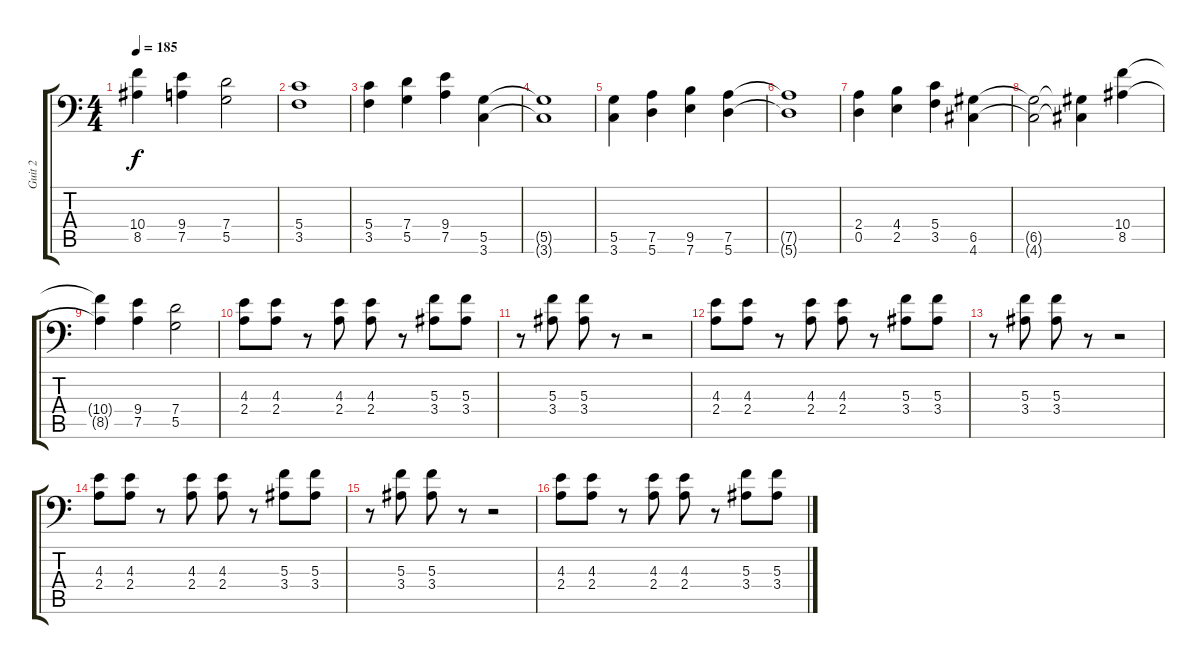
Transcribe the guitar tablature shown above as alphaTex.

\track ("Guit 2" "Guit 2") {instrument distortionguitar}
\staff {score tabs}
\tuning (A3 E3 C3 G2 D2 A1) {hide}
\ts (4 4)
\tempo 185
\clef f4
\ks c
(10.4{t} 8.5{t}).4{dy f} (9.4 7.5).4 (7.4 5.5).2 |
(5.4 3.5).1 |
(5.4 3.5).4 (7.4 5.5).4 (9.4 7.5).4 (5.5 3.6).4 |
(5.5{t} 3.6{t}).1 |
(5.5 3.6).4 (7.5 5.6).4 (9.5 7.6).4 (7.5 5.6).4 |
(7.5{t} 5.6{t}).1 |
(2.4 0.5).4 (4.4 2.5).4 (5.4 3.5).4 (6.5 4.6).4 |
(6.5{t} 4.6{t}).2 (6.5{t} 4.6{t}).4 (10.4 8.5).4 |
(10.4{t} 8.5{t}).4 (9.4 7.5).4 (7.4 5.5).2 |
(4.3 2.4).8 (4.3 2.4).8 r.8 (4.3 2.4).8 (4.3 2.4).8 r.8 (5.3 3.4).8 (5.3 3.4).8 |
r.8 (5.3 3.4).8 (5.3 3.4).8 r.8 r.2 |
(4.3 2.4).8 (4.3 2.4).8 r.8 (4.3 2.4).8 (4.3 2.4).8 r.8 (5.3 3.4).8 (5.3 3.4).8 |
r.8 (5.3 3.4).8 (5.3 3.4).8 r.8 r.2 |
(4.3 2.4).8 (4.3 2.4).8 r.8 (4.3 2.4).8 (4.3 2.4).8 r.8 (5.3 3.4).8 (5.3 3.4).8 |
r.8 (5.3 3.4).8 (5.3 3.4).8 r.8 r.2 |
(4.3 2.4).8 (4.3 2.4).8 r.8 (4.3 2.4).8 (4.3 2.4).8 r.8 (5.3 3.4).8 (5.3 3.4).8
